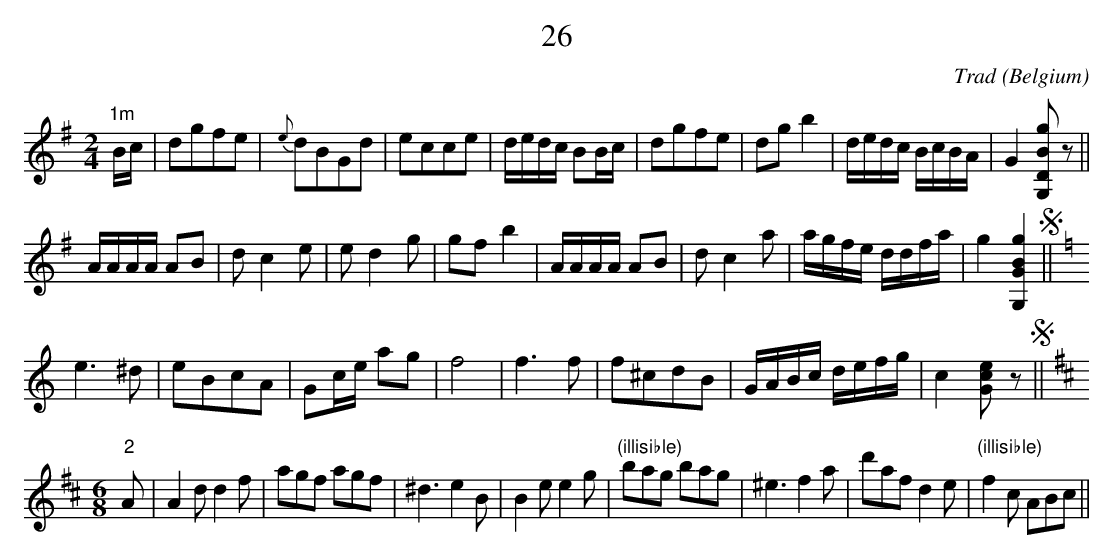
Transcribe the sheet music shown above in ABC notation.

X:1
T:26
C:Trad
O:Belgium
M:2/4
L:1/16
K:Gmaj
"1m"
Bc|d2g2f2e2|{e}d2B2G2d2|e2c2c2e2|dedc B2Bc|d2g2f2e2|d2g2 b4|dedc BcBA|G4[G,DBg]2z2||
AAAA A2B2|d2c4e2|e2d4g2|g2f2 b4|AAAA A2B2|d2c4a2|agfe ddfa|g4[G,GBg]4!segno!||
K:Cmaj
e6^d2|e2B2c2A2|G2ce a2g2|f8|f6f2|f2^c2d2B2|GABc defg|c4 [Gce]2z2!segno!||
"2"
K:Dmaj
M:6/8
L:1/8
A|A2d d2f|agf agf|^d3 e2B|B2e e2g|"(illisible)"bag bag|^e3 f2a|d'af d2e|"(illisible)"f2c ABc||
